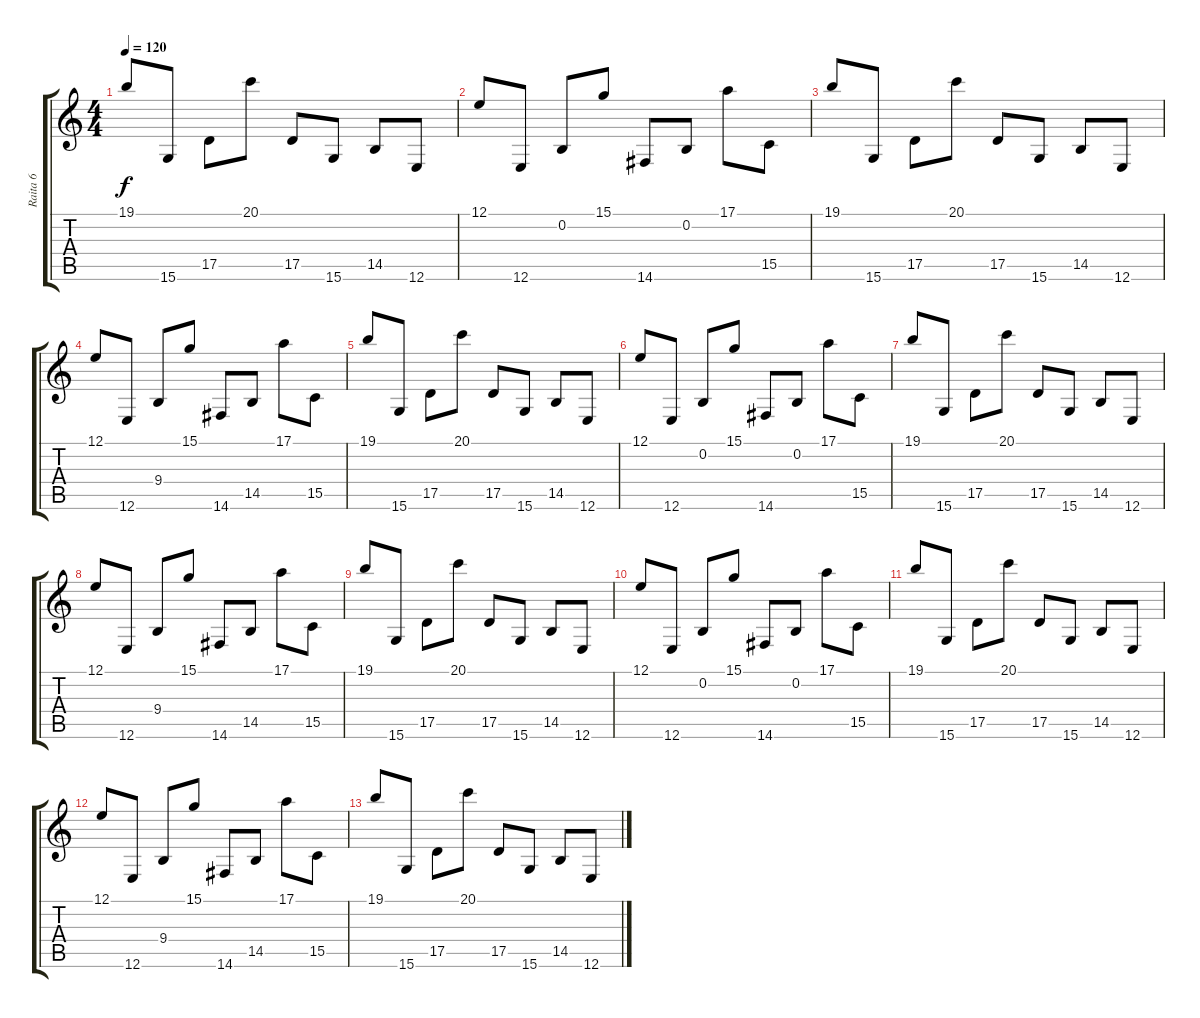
\track ("Raita 6" "Raita 6") {instrument choiraahs}
\staff {score tabs}
\tuning (E4 B3 G3 D3 A2 E2) {hide}
\ts (4 4)
\tempo 120
\clef g2
\ks c
19.1.8{dy f} 15.6.8 17.5.8 20.1.8 17.5.8 15.6.8 14.5.8 12.6.8 |
12.1.8{instrument stringensemble1} 12.6.8 0.2.8 15.1.8 14.6.8 0.2.8 17.1.8 15.5.8 |
19.1.8 15.6.8 17.5.8 20.1.8 17.5.8 15.6.8 14.5.8 12.6.8 |
12.1.8 12.6.8 9.4.8 15.1.8 14.6.8 14.5.8 17.1.8 15.5.8 |
19.1.8 15.6.8 17.5.8 20.1.8 17.5.8 15.6.8 14.5.8 12.6.8 |
12.1.8{instrument stringensemble1} 12.6.8 0.2.8 15.1.8 14.6.8 0.2.8 17.1.8 15.5.8 |
19.1.8 15.6.8 17.5.8 20.1.8 17.5.8 15.6.8 14.5.8 12.6.8 |
12.1.8 12.6.8 9.4.8 15.1.8 14.6.8 14.5.8 17.1.8 15.5.8 |
19.1.8 15.6.8 17.5.8 20.1.8 17.5.8 15.6.8 14.5.8 12.6.8 |
12.1.8{instrument stringensemble1} 12.6.8 0.2.8 15.1.8 14.6.8 0.2.8 17.1.8 15.5.8 |
19.1.8 15.6.8 17.5.8 20.1.8 17.5.8 15.6.8 14.5.8 12.6.8 |
12.1.8 12.6.8 9.4.8 15.1.8 14.6.8 14.5.8 17.1.8 15.5.8 |
19.1.8 15.6.8 17.5.8 20.1.8 17.5.8 15.6.8 14.5.8 12.6.8
